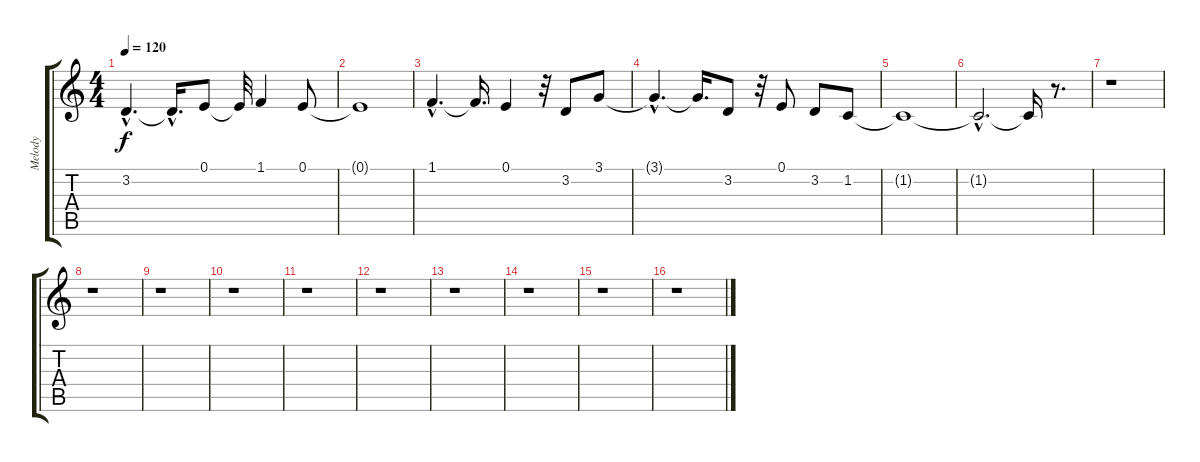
\track ("Melody  " "Melody  ") {instrument pad5bowed}
\staff {score tabs}
\tuning (E4 B3 G3 D3 A2 E2) {hide}
\ts (4 4)
\tempo 120
\clef g2
\ks c
3.2{hac t}.4{d dy f} 3.2{hac t}.16{d} 0.1.8 0.1{t}.32 1.1.4 0.1.8 |
0.1{t}.1 |
1.1{hac}.4{d} 1.1{t}.16{d} 0.1.4 r.32 3.2.8 3.1.8 |
3.1{hac t}.4{d} 3.1{t}.16{d} 3.2.8 r.32 0.1.8 3.2.8 1.2.8 |
1.2{t}.1 |
1.2{hac t}.2{d} 1.2{t}.16 r.8{d} |
r.1 |
r.1 |
r.1 |
r.1 |
r.1 |
r.1 |
r.1 |
r.1 |
r.1 |
r.1
